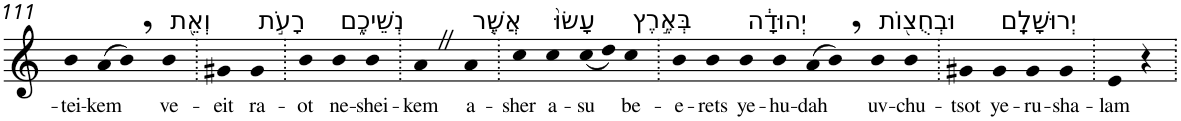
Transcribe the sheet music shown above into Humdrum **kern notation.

**kern	**text
*part1	*part1
*staff1	*staff1
*I"Piano	*
*I'Pno	*
!!LO:PB:g=z
*clefG2	*
*k[]	*
=111	=111
!	!LO:LY:b
4b	-tei-
!	!LO:LY:b
(>8a	-kem
8b,)	.
!LO:TX:a:t=וְאֵ֖ת	!
!	!LO:LY:b
4b	ve-
=112.	=112.
!	!LO:LY:b
4g#X	-eit
!LO:TX:a:t=רָעֹ֣ת	!
!	!LO:LY:b
4g#	ra-
=113.	=113.
!	!LO:LY:b
4b	-ot
!LO:TX:a:t=נְשֵׁיכֶ֑ם	!
!	!LO:LY:b
4b	ne-
!	!LO:LY:b
4b	-shei-
=114.	=114.
!	!LO:LY:b
4aZ	-kem
!LO:TX:a:t=אֲשֶׁ֤ר	!
!	!LO:LY:b
4a	a-
=115.	=115.
!	!LO:LY:b
4cc	-sher
!LO:TX:a:t=עָשׂוּ֙	!
!	!LO:LY:b
4cc	a-
!	!LO:LY:b
(<8cc	-su
8dd)	.
!LO:TX:a:t=בְּאֶ֣רֶץ	!
!	!LO:LY:b
4cc	be-
=116.	=116.
!	!LO:LY:b
4b	-e-
!	!LO:LY:b
4b	-rets
!LO:TX:a:t=יְהוּדָ֔ה	!
!	!LO:LY:b
4b	ye-
!	!LO:LY:b
4b	-hu-
!	!LO:LY:b
(>8a	-dah
8b,)	.
!LO:TX:a:t=וּבְחֻצ֖וֹת	!
!	!LO:LY:b
4b	uv-
!	!LO:LY:b
4b	-chu-
=117.	=117.
!	!LO:LY:b
4g#X	-tsot
!LO:TX:a:t=יְרוּשָׁלִָֽם	!
!	!LO:LY:b
4g#	ye-
!	!LO:LY:b
4g#	-ru-
!	!LO:LY:b
4g#	-sha-
=118.	=118.
!	!LO:LY:b
4e	-lam
4r	.
=.	=.
*-	*-
